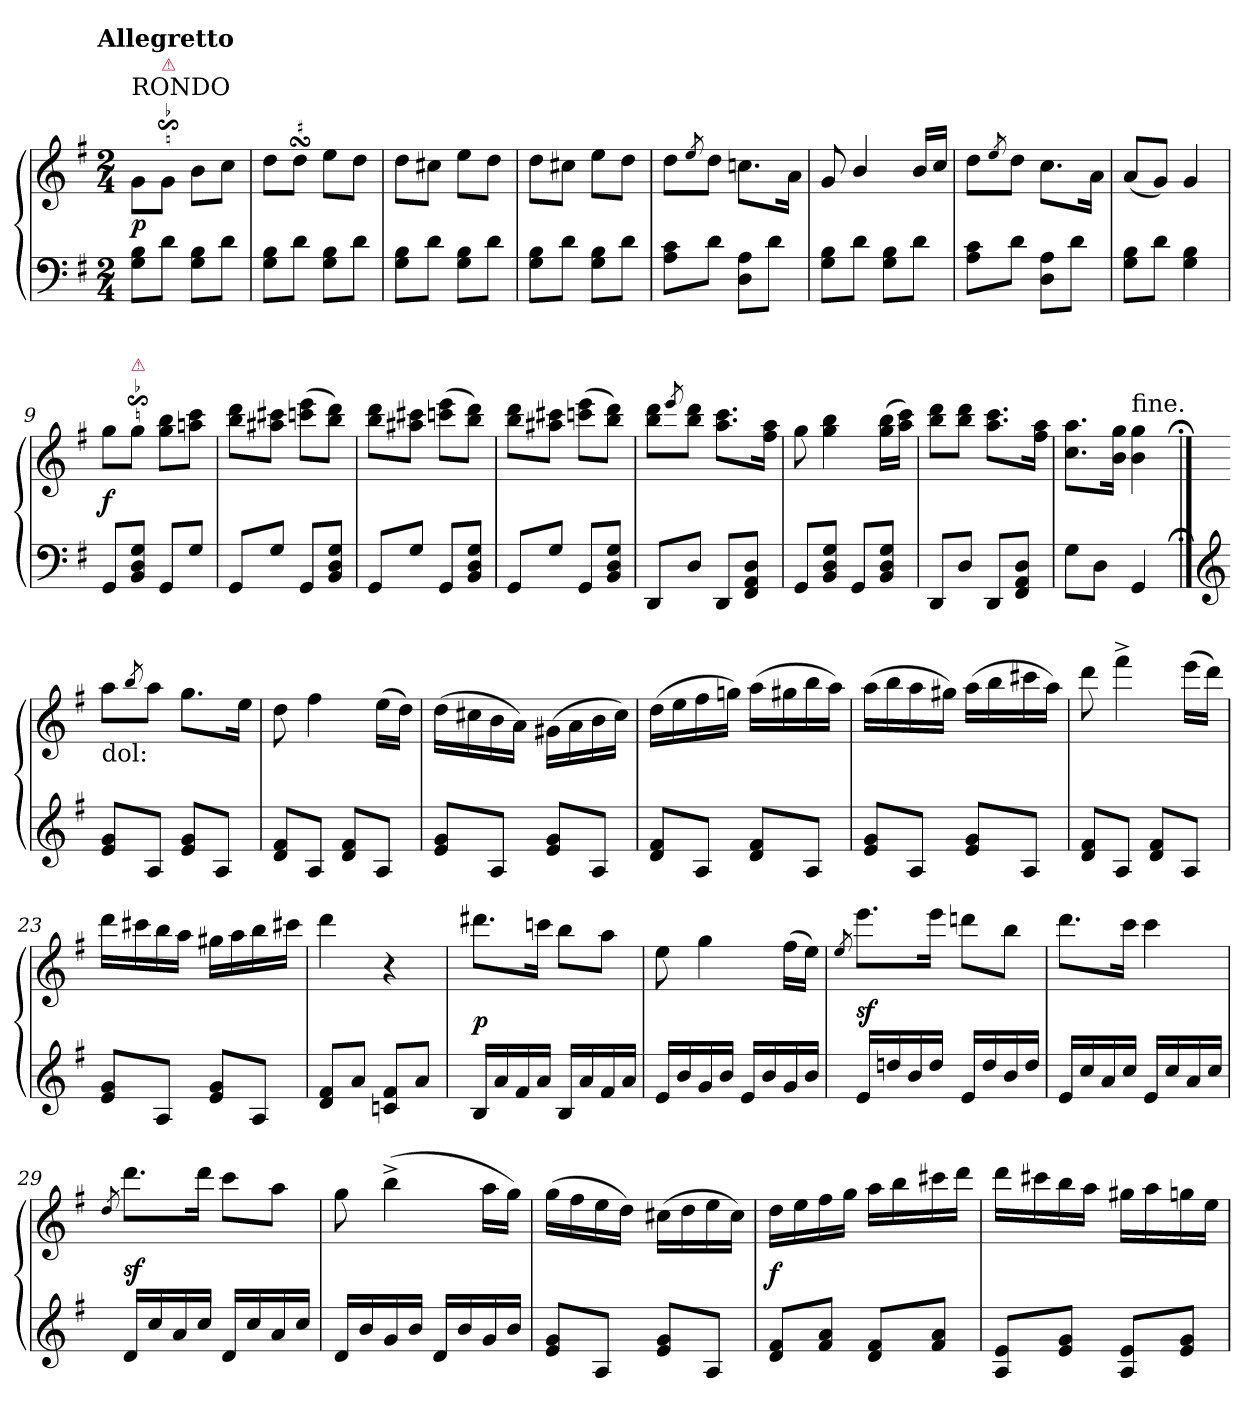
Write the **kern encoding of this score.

**kern	**kern	**dynam
*part1	*part1	*part1
*staff2	*staff1	*staff1/2
*clefF4	*clefG2	*
*k[f#]	*k[f#]	*
!!LO:TX:omd:t=Allegretto
*M2/4	*M2/4	*
*MM108	*MM108	*
=1	=1	=1
!	!LO:TX:a:t=RONDO	!
8G\ 8B\L	8g\L	p
!	!LO:TX:a:color=crimson:t=⚠	!
8d\J	8gs$Ss\J	.
8G\ 8B\L	8b\L	.
8d\J	8cc\J	.
=2	=2	=2
8G\ 8B\L	8dd\L	.
!	!LO:TURN:uacc=#	!
8d\J	8ddsSSS\J	.
8G\ 8B\L	8ee\L	.
8d\J	8dd\J	.
=3	=3	=3
8G\ 8B\L	8dd\L	.
8d\J	8cc#X\J	.
8G\ 8B\L	8ee\L	.
8d\J	8dd\J	.
=4	=4	=4
8G\ 8B\L	8dd\L	.
8d\J	8cc#X\J	.
8G\ 8B\L	8ee\L	.
8d\J	8dd\J	.
=5	=5	=5
8A\ 8c\L	8dd\L	.
.	8qee/	.
8d\J	8dd\J	.
8D\ 8A\L	8.ccn\L	.
8d\J	.	.
.	16a\Jk	.
=6	=6	=6
8G\ 8B\L	8g/	.
8d\J	4b/	.
8G\ 8B\L	.	.
8d\J	16b/LL	.
.	16cc/JJ	.
=7	=7	=7
8A\ 8c\L	8dd\L	.
.	8qee/	.
8d\J	8dd\J	.
8D\ 8A\L	8.cc\L	.
8d\J	.	.
.	16a\Jk	.
=8	=8	=8
8G\ 8B\L	(8a/L	.
8d\J	8g/J)	.
4G\ 4B\	4g/	.
=9	=9	=9
8GG/L	8gg\L	f
!	!LO:TX:a:color=crimson:t=⚠	!
8BB/ 8D/ 8G/J	8ggs$Ss\J	.
8GG/L	8gg\ 8bb\L	.
8G/J	8aa\ 8ccc\J	.
=10	=10	=10
8GG/L	8bb\ 8ddd\L	.
8G/J	8aa#X\ 8ccc#X\J	.
8GG/L	(8cccn\ 8eee\L	.
8BB/ 8D/ 8G/J	8bb\ 8ddd\J)	.
=11	=11	=11
8GG/L	8bb\ 8ddd\L	.
8G/J	8aa#X\ 8ccc#X\J	.
8GG/L	(8cccn\ 8eee\L	.
8BB/ 8D/ 8G/J	8bb\ 8ddd\J)	.
=12	=12	=12
8GG/L	8bb\ 8ddd\L	.
8G/J	8aa#X\ 8ccc#X\J	.
8GG/L	(8cccn\ 8eee\L	.
8BB/ 8D/ 8G/J	8bb\ 8ddd\J)	.
=13	=13	=13
8DD/L	8bb\ 8ddd\L	.
.	8qeee/	.
8D/J	8bb\ 8ddd\J	.
8DD/L	8.aa\ 8.ccc\L	.
8FF#/ 8AA/ 8D/J	.	.
.	16ff#\ 16aa\Jk	.
=14	=14	=14
8GG/L	8gg\	.
8BB/ 8D/ 8G/J	4gg\ 4bb\	.
8GG/L	.	.
8BB/ 8D/ 8G/J	(16gg\ 16bb\LL	.
.	16aa\ 16ccc\JJ)	.
=15	=15	=15
8DD/L	8bb\ 8ddd\L	.
8D/J	8bb\ 8ddd\J	.
8DD/L	8.aa\ 8.ccc\L	.
8FF#/ 8AA/ 8D/J	.	.
.	16ff#\ 16aa\Jk	.
=16	=16	=16
8G\L	8.cc\ 8.aa\L	.
8D\J	.	.
.	16b\ 16gg\Jk	.
!	!LO:TX:a:t=fine.	!
4GG/	4b\ 4gg\	.
==17;	==17;	==17;
*clefG2	*	*
!	!LO:TX:b:t=dol&colon;	!
8e/ 8g/L	8aa\L	.
.	8qbb/	.
8A/J	8aa\J	.
8e/ 8g/L	8.gg\L	.
8A/J	.	.
.	16ee\Jk	.
=18	=18	=18
8d/ 8f#/L	8dd\	.
8A/J	4ff#\	.
8d/ 8f#/L	.	.
8A/J	(16ee\LL	.
.	16dd\JJ)	.
=19	=19	=19
8e/ 8g/L	(16dd\LL	.
.	16cc#X\	.
8A/J	16b\	.
.	16a\JJ)	.
8e/ 8g/L	(16g#X\LL	.
.	16a\	.
8A/J	16b\	.
.	16cc#\JJ)	.
=20	=20	=20
8d/ 8f#/L	(16dd\LL	.
.	16ee\	.
8A/J	16ff#\	.
.	16ggn\JJ)	.
8d/ 8f#/L	(16aa\LL	.
.	16gg#X\	.
8A/J	16bb\	.
.	16aa\JJ)	.
=21	=21	=21
8e/ 8g/L	(16aa\LL	.
.	16bb\	.
8A/J	16aa\	.
.	16gg#X\JJ)	.
8e/ 8g/L	(16aa\LL	.
.	16bb\	.
8A/J	16ccc#X\	.
.	16aa\JJ)	.
=22	=22	=22
8d/ 8f#/L	8ddd\	.
8A/J	4fff#^<\	.
8d/ 8f#/L	.	.
8A/J	(16eee\LL	.
.	16ddd\JJ)	.
=23	=23	=23
8e/ 8g/L	16ddd\LL	.
.	16ccc#X\	.
8A/J	16bb\	.
.	16aa\JJ	.
8e/ 8g/L	16gg#X\LL	.
.	16aa\	.
8A/J	16bb\	.
.	16ccc#X\JJ	.
=24	=24	=24
8d/ 8f#/L	4ddd\	.
8a/J	.	.
8cn/ 8f#/L	4r	.
8a/J	.	.
=25	=25	=25
16B/LL	8.ddd#X\L	p
16a/	.	.
16f#/	.	.
16a/JJ	16cccn\Jk	.
16B/LL	8bb\L	.
16a/	.	.
16f#/	8aa\J	.
16a/JJ	.	.
=26	=26	=26
16e/LL	8ee\	.
16b/	.	.
16g/	4gg\	.
16b/JJ	.	.
16e/LL	.	.
16b/	.	.
16g/	(16ff#\LL	.
16b/JJ	16ee\JJ)	.
=27	=27	=27
.	8qee/	.
16e/LL	8.eee\L	sf
16ddn/	.	.
16b/	.	.
16dd/JJ	16eee\Jk	.
16e/LL	8dddn\L	.
16dd/	.	.
16b/	8bb\J	.
16dd/JJ	.	.
=28	=28	=28
16e/LL	8.ddd\L	.
16cc/	.	.
16a/	.	.
16cc/JJ	16ccc\Jk	.
16e/LL	4ccc\	.
16cc/	.	.
16a/	.	.
16cc/JJ	.	.
=29	=29	=29
.	8qdd/	.
16d/LL	8.ddd\L	sf
16cc/	.	.
16a/	.	.
16cc/JJ	16ddd\Jk	.
16d/LL	8ccc\L	.
16cc/	.	.
16a/	8aa\J	.
16cc/JJ	.	.
=30	=30	=30
16d/LL	8gg\	.
16b/	.	.
16g/	(4bb^<\	.
16b/JJ	.	.
16d/LL	.	.
16b/	.	.
16g/	16aa\LL	.
16b/JJ	16gg\JJ)	.
=31	=31	=31
8e/ 8g/L	(16gg\LL	.
.	16ff#\	.
8A/J	16ee\	.
.	16dd\JJ)	.
8e/ 8g/L	(16cc#X\LL	.
.	16dd\	.
8A/J	16ee\	.
.	16cc#\JJ)	.
=32	=32	=32
8d/ 8f#/L	16dd\LL	f
.	16ee\	.
8f#/ 8a/J	16ff#\	.
.	16gg\JJ	.
8d/ 8f#/L	16aa\LL	.
.	16bb\	.
8f#/ 8a/J	16ccc#X\	.
.	16ddd\JJ	.
=33	=33	=33
8A/ 8e/L	16ddd\LL	.
.	16ccc#X\	.
8e/ 8g/J	16bb\	.
.	16aa\JJ	.
8A/ 8e/L	16gg#X\LL	.
.	16aa\	.
8e/ 8g/J	16ggn\	.
.	16ee\JJ	.
=	=	=
*-	*-	*-
